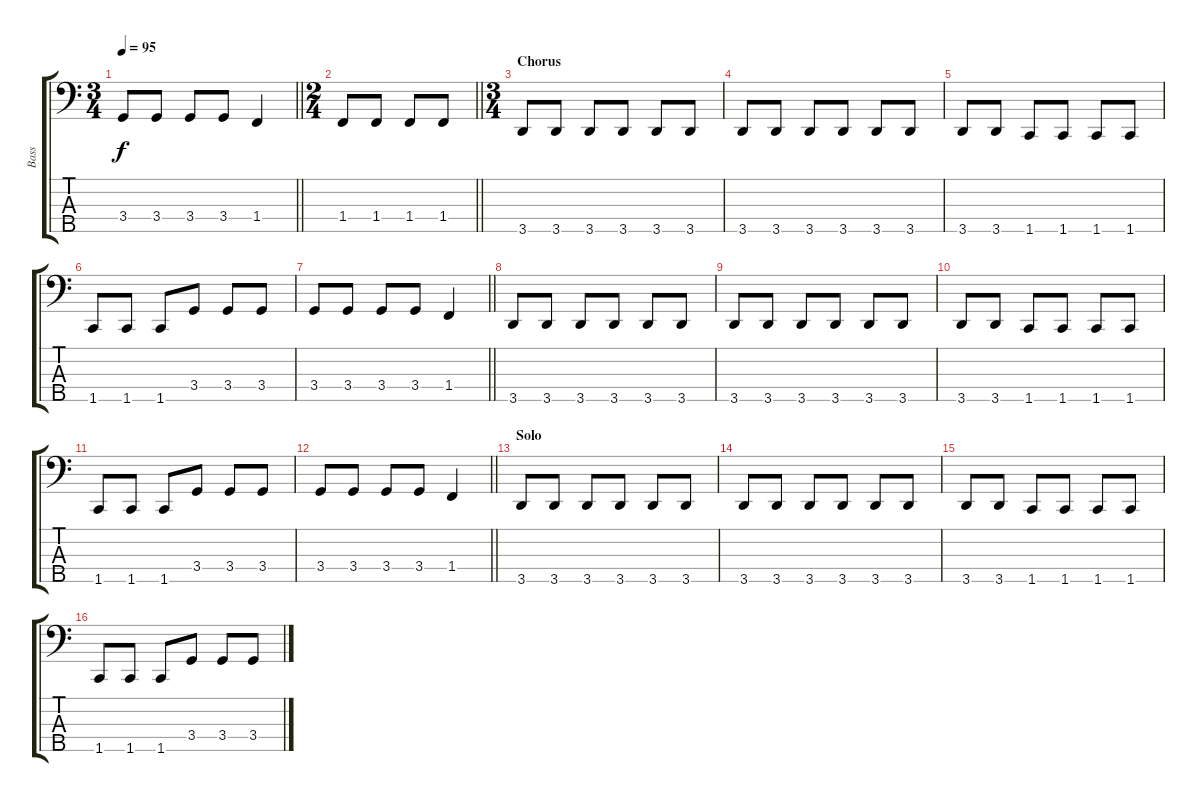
\track ("Bass" "Bass") {instrument electricbassfinger}
\staff {score tabs}
\tuning (G2 D2 A1 E1 B0) {hide}
\ts (3 4)
\tempo 95
\clef f4
\barLineRight lightlight
\ks c
3.4.8{dy f} 3.4.8 3.4.8 3.4.8 1.4.4 |
\ts (2 4)
\barLineRight lightlight
1.4.8 1.4.8 1.4.8 1.4.8 |
\ts (3 4)
\section ("" "Chorus")
3.5.8 3.5.8 3.5.8 3.5.8 3.5.8 3.5.8 |
3.5.8 3.5.8 3.5.8 3.5.8 3.5.8 3.5.8 |
3.5.8 3.5.8 1.5.8 1.5.8 1.5.8 1.5.8 |
1.5.8 1.5.8 1.5.8 3.4.8 3.4.8 3.4.8 |
\barLineRight lightlight
3.4.8 3.4.8 3.4.8 3.4.8 1.4.4 |
3.5.8 3.5.8 3.5.8 3.5.8 3.5.8 3.5.8 |
3.5.8 3.5.8 3.5.8 3.5.8 3.5.8 3.5.8 |
3.5.8 3.5.8 1.5.8 1.5.8 1.5.8 1.5.8 |
1.5.8 1.5.8 1.5.8 3.4.8 3.4.8 3.4.8 |
\barLineRight lightlight
3.4.8 3.4.8 3.4.8 3.4.8 1.4.4 |
\section ("" "Solo")
3.5.8 3.5.8 3.5.8 3.5.8 3.5.8 3.5.8 |
3.5.8 3.5.8 3.5.8 3.5.8 3.5.8 3.5.8 |
3.5.8 3.5.8 1.5.8 1.5.8 1.5.8 1.5.8 |
1.5.8 1.5.8 1.5.8 3.4.8 3.4.8 3.4.8
